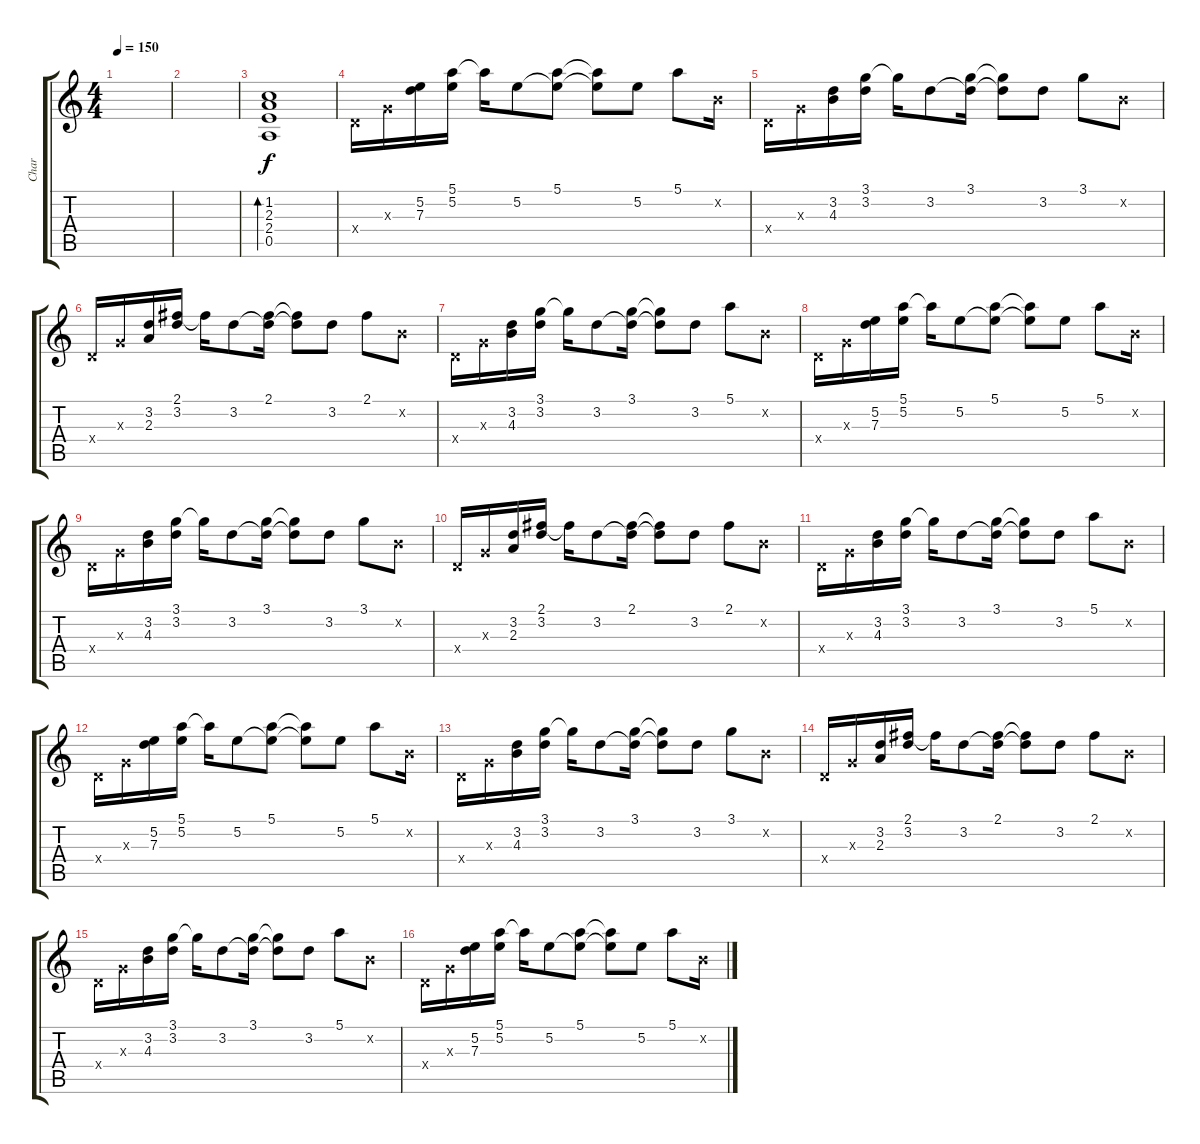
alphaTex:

\track ("Char" "Char") {instrument distortionguitar}
\staff {score tabs}
\tuning (E4 B3 G3 D3 A2 E2) {hide}
\ts (4 4)
\tempo 150
\clef g2
\ks c
|
|
(1.2 2.3 2.4 0.5).1{bd 60} |
0.4{x}.16 0.3{x}.16 (5.2 7.3).16 (5.1 5.2).16 5.1{t}.16 5.2.8 (5.1 5.2{t}).8 (5.1{t} 5.2{t}).8 5.2.8 5.1.8 0.2{x}.16 |
0.4{x}.16 0.3{x}.16 (3.2 4.3).16 (3.1 3.2).16 3.1{t}.16 3.2.8 (3.1 3.2{t}).16 (3.1{t} 3.2{t}).8 3.2.8 3.1.8 0.2{x}.8 |
0.4{x}.16 0.3{x}.16 (3.2 2.3).16 (2.1 3.2).16 2.1{t}.16 3.2.8 (2.1 3.2{t}).16 (2.1{t} 3.2{t}).8 3.2.8 2.1.8 0.2{x}.8 |
0.4{x}.16 0.3{x}.16 (3.2 4.3).16 (3.1 3.2).16 3.1{t}.16 3.2.8 (3.1 3.2{t}).16 (3.1{t} 3.2{t}).8 3.2.8 5.1.8 0.2{x}.8 |
0.4{x}.16 0.3{x}.16 (5.2 7.3).16 (5.1 5.2).16 5.1{t}.16 5.2.8 (5.1 5.2{t}).8 (5.1{t} 5.2{t}).8 5.2.8 5.1.8 0.2{x}.16 |
0.4{x}.16 0.3{x}.16 (3.2 4.3).16 (3.1 3.2).16 3.1{t}.16 3.2.8 (3.1 3.2{t}).16 (3.1{t} 3.2{t}).8 3.2.8 3.1.8 0.2{x}.8 |
0.4{x}.16 0.3{x}.16 (3.2 2.3).16 (2.1 3.2).16 2.1{t}.16 3.2.8 (2.1 3.2{t}).16 (2.1{t} 3.2{t}).8 3.2.8 2.1.8 0.2{x}.8 |
0.4{x}.16 0.3{x}.16 (3.2 4.3).16 (3.1 3.2).16 3.1{t}.16 3.2.8 (3.1 3.2{t}).16 (3.1{t} 3.2{t}).8 3.2.8 5.1.8 0.2{x}.8 |
0.4{x}.16 0.3{x}.16 (5.2 7.3).16 (5.1 5.2).16 5.1{t}.16 5.2.8 (5.1 5.2{t}).8 (5.1{t} 5.2{t}).8 5.2.8 5.1.8 0.2{x}.16 |
0.4{x}.16 0.3{x}.16 (3.2 4.3).16 (3.1 3.2).16 3.1{t}.16 3.2.8 (3.1 3.2{t}).16 (3.1{t} 3.2{t}).8 3.2.8 3.1.8 0.2{x}.8 |
0.4{x}.16 0.3{x}.16 (3.2 2.3).16 (2.1 3.2).16 2.1{t}.16 3.2.8 (2.1 3.2{t}).16 (2.1{t} 3.2{t}).8 3.2.8 2.1.8 0.2{x}.8 |
0.4{x}.16 0.3{x}.16 (3.2 4.3).16 (3.1 3.2).16 3.1{t}.16 3.2.8 (3.1 3.2{t}).16 (3.1{t} 3.2{t}).8 3.2.8 5.1.8 0.2{x}.8 |
0.4{x}.16 0.3{x}.16 (5.2 7.3).16 (5.1 5.2).16 5.1{t}.16 5.2.8 (5.1 5.2{t}).8 (5.1{t} 5.2{t}).8 5.2.8 5.1.8 0.2{x}.16
